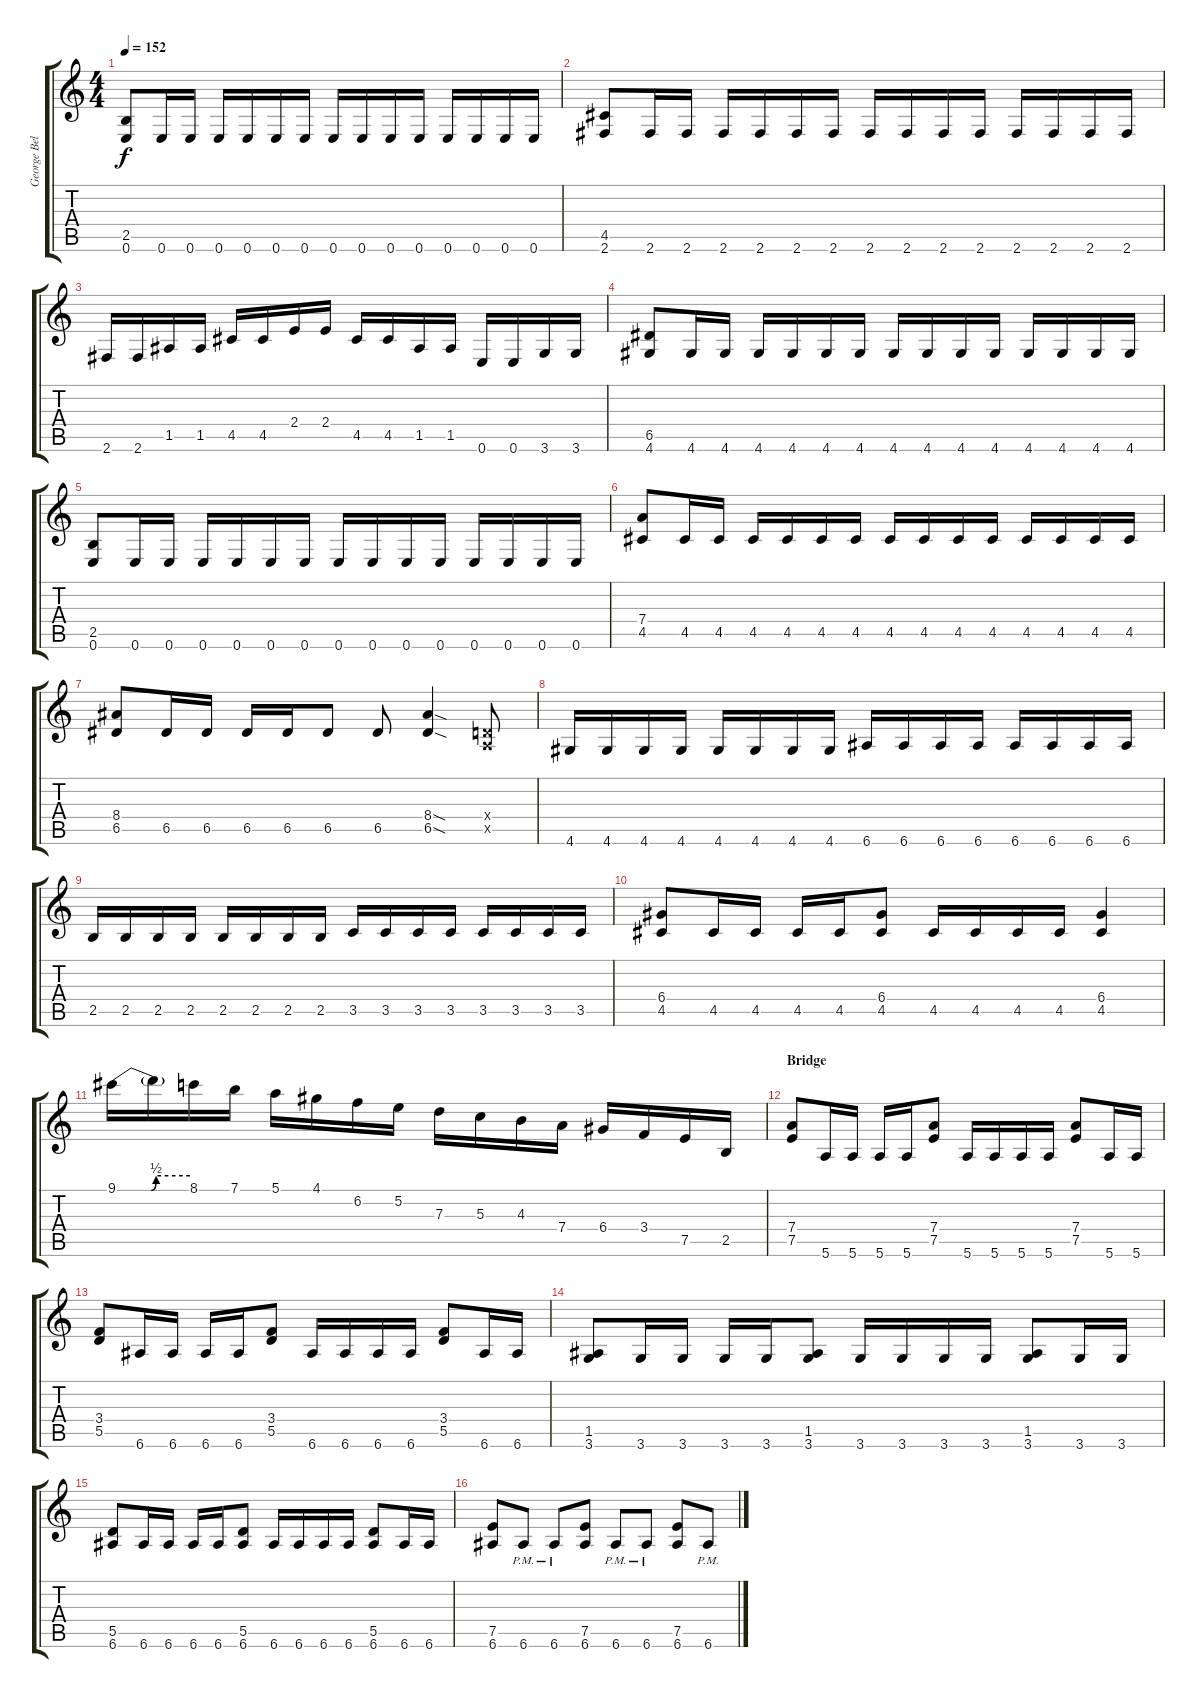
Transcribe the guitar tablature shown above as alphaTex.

\track ("George Bellas" "George Bel") {instrument overdrivenguitar}
\staff {score tabs}
\tuning (E4 B3 G3 D3 A2 E2) {hide}
\ts (4 4)
\tempo 152
\clef g2
\ks c
(2.5 0.6).8{dy f} 0.6.16 0.6.16 0.6.16 0.6.16 0.6.16 0.6.16 0.6.16 0.6.16 0.6.16 0.6.16 0.6.16 0.6.16 0.6.16 0.6.16 |
(4.5 2.6).8 2.6.16 2.6.16 2.6.16 2.6.16 2.6.16 2.6.16 2.6.16 2.6.16 2.6.16 2.6.16 2.6.16 2.6.16 2.6.16 2.6.16 |
2.6.16 2.6.16 1.5.16 1.5.16 4.5.16 4.5.16 2.4.16 2.4.16 4.5.16 4.5.16 1.5.16 1.5.16 0.6.16 0.6.16 3.6.16 3.6.16 |
(6.5 4.6).8 4.6.16 4.6.16 4.6.16 4.6.16 4.6.16 4.6.16 4.6.16 4.6.16 4.6.16 4.6.16 4.6.16 4.6.16 4.6.16 4.6.16 |
(2.5 0.6).8 0.6.16 0.6.16 0.6.16 0.6.16 0.6.16 0.6.16 0.6.16 0.6.16 0.6.16 0.6.16 0.6.16 0.6.16 0.6.16 0.6.16 |
(7.4 4.5).8 4.5.16 4.5.16 4.5.16 4.5.16 4.5.16 4.5.16 4.5.16 4.5.16 4.5.16 4.5.16 4.5.16 4.5.16 4.5.16 4.5.16 |
(8.4 6.5).8 6.5.16 6.5.16 6.5.16 6.5.16 6.5.8 6.5.8 (8.4{sod} 6.5{sod}).4 (0.4{x} 0.5{x}).8 |
4.6.16 4.6.16 4.6.16 4.6.16 4.6.16 4.6.16 4.6.16 4.6.16 6.6.16 6.6.16 6.6.16 6.6.16 6.6.16 6.6.16 6.6.16 6.6.16 |
2.5.16 2.5.16 2.5.16 2.5.16 2.5.16 2.5.16 2.5.16 2.5.16 3.5.16 3.5.16 3.5.16 3.5.16 3.5.16 3.5.16 3.5.16 3.5.16 |
(6.4 4.5).8 4.5.16 4.5.16 4.5.16 4.5.16 (6.4 4.5).8 4.5.16 4.5.16 4.5.16 4.5.16 (6.4 4.5).4 |
9.1{be (custom 0 0 28 0 32 2 60 2)}.16 9.1{t}.16 8.1.16 7.1.16 5.1.16 4.1.16 6.2.16 5.2.16 7.3.16 5.3.16 4.3.16 7.4.16 6.4.16 3.4.16 7.5.16 2.5.16 |
\section ("" "Bridge")
(7.4 7.5).8 5.6.16 5.6.16 5.6.16 5.6.16 (7.4 7.5).8 5.6.16 5.6.16 5.6.16 5.6.16 (7.4 7.5).8 5.6.16 5.6.16 |
(3.4 5.5).8 6.6.16 6.6.16 6.6.16 6.6.16 (3.4 5.5).8 6.6.16 6.6.16 6.6.16 6.6.16 (3.4 5.5).8 6.6.16 6.6.16 |
(1.5 3.6).8 3.6.16 3.6.16 3.6.16 3.6.16 (1.5 3.6).8 3.6.16 3.6.16 3.6.16 3.6.16 (1.5 3.6).8 3.6.16 3.6.16 |
(5.5 6.6).8 6.6.16 6.6.16 6.6.16 6.6.16 (5.5 6.6).8 6.6.16 6.6.16 6.6.16 6.6.16 (5.5 6.6).8 6.6.16 6.6.16 |
(7.5 6.6).8 6.6{pm}.8 6.6{pm}.8 (7.5 6.6).8 6.6{pm}.8 6.6{pm}.8 (7.5 6.6).8 6.6{pm}.8
